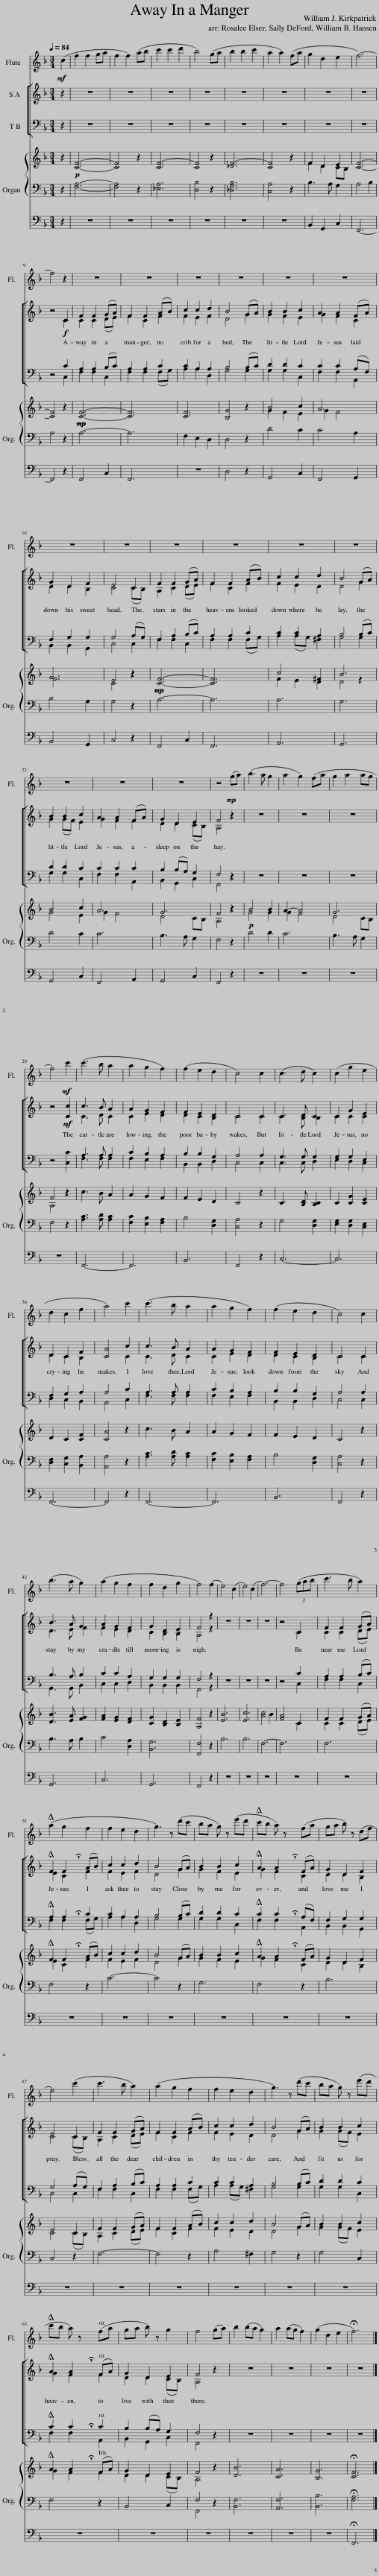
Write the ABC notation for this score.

X:1
%%score 1 [ ( 2 3 ) ( 4 5 ) ] { ( 6 9 ) | ( 7 10 ) | 8 }
L:1/8
Q:1/4=84
M:3/4
I:linebreak $
K:F
V:1 treble
V:2 treble
V:3 treble
V:4 bass
V:5 bass
V:6 treble
V:9 treble
V:7 bass
V:10 bass
V:8 bass
V:1
!mf! (c2 | f2 f2 ga | f2 f2) (ab | c'2 c'2 d'2 | b4) (ga | %5
 b2 b2 c'2 | a2 a2) (fa | g2 d2 e2 | f6-) |$ f4 z2 | %10
 z6 | z6 | z6 | z6 | z6 | %15
 z6 |$ z6 | z6 | z6 | z6 | %20
 z6 | z6 |$ z6 | z6 | z6 | %25
 z4!mp! (ga) | (b3 a g2 | a2 g2) (fa | g2 a2 ag |$ f4)!mf! c'2 | %30
 (c'3 b a2 | a2 g2 f2) | (f2 e2 d2 | c4) c2 | (c3 d c2) | %35
 (c2 g2 e2 |$ d2 c2 f2 | a4) c'2 | (c'3 b a2 | a2 g2 f2) | %40
 (f2 e2 d2 | c4) c2 |$ (b3 a g2) | (a2 g2 f2 | f2 d2 g2 | %45
 f4) (f2 | e4) (c2 | e4) (c2 | f6-) | f4 (3(gab | %50
 c'3 b a2) |$ (!fermata!a2 g2 f2 | f2 e2 d2 | g3) z (d'c' | ba g) z (e'd' | %55
 !fermata!c'b a) z (fa | ga b) z (df |$ e4) (c'2 | c'3 b a2) | (a2 g2 f2 | %60
 f2 e2 d2 | g3) z (d'c' | ba g) z (e'd' |$ !fermata!c'b a) z (fa | ga b) z g2 | %65
 f4 (ga) | b2 (ba g2) | a2 (ag f2) | (g2 d2 e2 | !fermata!f6) |] %70
V:2
 z2 | z6 | z6 | z6 | z6 | %5
 z6 | z6 | z6 | z6 |$ z4!f! C2 | %10
 F2 F2 (GA) | F2 F2 (AB) | c2 c2 d2 | B4 (GA) | B2 B2 c2 | %15
 A2 A2 (FA) |$ G2 D2 F2 | E4 C2 | F2 F2 (GA) | F2 F2 (AB) | %20
 c2 c2 d2 | B4 (GA) |$ B2 B2 c2 | A2 A2 (FA) | G2 D2 E2 | %25
 F4 z2 | z6 | z6 | z6 |$ z4!mf! [Cc]2 | %30
 c3 B A2 | A2 G2 F2 | F2 E2 D2 | C4 C2 | C3 D C2 | %35
 C2 G2 E2 |$ D2 C2 F2 | [CA]4 c2 | c3 B A2 | A2 G2 F2 | %40
 F2 E2 D2 | C4 C2 |$ B3 A G2 | A2 G2 F2 | G2 D2 E2 | %45
 F4 z2 | z6 | z6 | z6 | z4 C2 | %50
 F2 F2 (GA) |$ !fermata!F2 !breath!F2 (AB) | c2 c2 d2 | B4 (GA) | B2 B2 c2 | %55
 !fermata!A2 !breath!A2 (FA) | G2 D2 F2 |$ E4 C2 | F2 F2 (GA) | F2 F2 (AB) | %60
 c2 c2 d2 | B4 (GA) | B2 B2 c2 |$ !fermata!A2 !breath!A2 (FA) | G2 D2 E2 | %65
 F4 z2 | z6 | z6 | z6 | z6 |] %70
V:3
 x2 | x6 | x6 | x6 | x6 | %5
 x6 | x6 | x6 | x6 |$ z4 C2 | %10
 C2 C2 (DE) | F2 C2 F2 | F2 E2 F2 | D4 G2 | G2 F2 E2 | %15
 G2 F2 C2 |$ D2 D2 B,2 | C4 (CB,) | A,2 C2 (DE) | F2 C2 F2 | %20
 F2 E2 D2 | D4 G2 |$ G2 (GF) E2 | G2 F2 F2 | D2 D2 (CB,) | %25
 A,4 z2 | x6 | x6 | x6 |$ z4 x2 | %30
 C3 D C2 | C2 E2 D2 | D2 C2 B,2 | C4 C2 | C3 B, B,2 | %35
 C2 C2 C2 |$ D2 C2 B,2 | x4 C2 | C3 D C2 | C2 E2 D2 | %40
 D2 C2 B,2 | C4 C2 |$ D3 E F2 | F2 E2 D2 | C2 B,2 B,2 | %45
 A,4 z2 | x6 | x6 | x6 | z4 C2 | %50
 C2 C2 (DE) |$ E2 C2 F2 | F2 E2 F2 | D4 G2 | G2 F2 E2 | %55
 G2 F2 C2 | D2 D2 B,2 |$ C4 (CB,) | A,2 C2 (DE) | F2 C2 F2 | %60
 F2 E2 D2 | D4 G2 | G2 (GF) E2 |$ G2 F2 F2 | D2 D2 (CB,) | %65
 A,4 x2 | x6 | x6 | x6 | x6 |] %70
V:4
 z2 | z6 | z6 | z6 | z6 | %5
 z6 | z6 | z6 | z6 |$ z4 C2 | %10
 A,2 A,2 (B,C) | A,2 A,2 C2 | C2 A,2 A,2 | B,4 (B,C) | D2 D2 C2 | %15
 C2 C2 (A,F,) |$ F,2 G,2 G,2 | G,4 (A,G,) | F,2 A,2 (B,C) | A,2 A,2 C2 | %20
 C2 C2 A,2 | B,4 (B,C) |$ D2 D2 C2 | C2 C2 C2 | B,2 (B,A,) G,2 | %25
 F,4 z2 | z6 | z6 | z6 |$ z4 [C,C]2 | %30
 A,3 A, A,2 | C2 B,2 A,2 | B,2 B,2 G,2 | A,4 A,2 | G,3 G, G,2 | %35
 G,2 G,2 E,2 |$ F,2 G,2 A,2 | A,4 C2 | A,3 A, A,2 | C2 B,2 A,2 | %40
 B,2 B,2 G,2 | A,4 A,2 |$ B,3 A, B,2 | C2 C2 A,2 | G,2 G,2 G,2 | %45
 F,4 z2 | z6 | z6 | z6 | z4 C2 | %50
 A,2 A,2 (B,C) |$ !fermata!A,2 !breath!A,2 C2 | C2 A,2 A,2 | B,4 (B,C) | D2 D2 C2 | %55
 !fermata!C2 !breath!C2 (A,F,) | F,2 G,2 G,2 |$ G,4 (A,G,) | F,2 A,2 (B,C) | A,2 A,2 C2 | %60
 C2 C2 A,2 | B,4 (B,C) | D2 D2 C2 |$ !fermata!C2 !breath!C2 C2 | B,2 (B,A,) G,2 | %65
 F,4 z2 | z6 | z6 | z6 | z6 |] %70
V:5
 x2 | x6 | x6 | x6 | x6 | %5
 x6 | x6 | x6 | x6 |$ z4 C,2 | %10
 F,2 F,2 C,2 | F,2 F,2 (F,G,) | A,2 A,2 D,2 | G,4 G,2 | G,2 G,2 C,2 | %15
 F,2 F,2 A,,2 |$ B,,2 B,,2 G,,2 | C,4 C,2 | F,2 F,2 C,2 | F,2 F,2 (F,G,) | %20
 A,2 (A,G,) ^F,2 | G,4 G,2 |$ G,2 G,2 C,2 | F,2 F,2 A,,2 | B,,2 G,,2 C,2 | %25
 F,,4 z2 | x6 | x6 | x6 |$ z4 x2 | %30
 F,3 F, F,2 | F,2 E,2 F,2 | B,,2 B,,2 D,2 | C,4 C,2 | C,3 C, D,2 | %35
 E,2 D,2 C,2 |$ D,2 C,2 B,,2 | A,,4 C,2 | F,3 F, F,2 | F,2 E,2 F,2 | %40
 B,,2 B,,2 D,2 | C,4 C,2 |$ G,,3 G,, B,,2 | C,2 C,2 D,2 | B,,2 B,,2 B,,2 | %45
 F,,4 z2 | x6 | x6 | x6 | z4 C,2 | %50
 F,2 F,2 C,2 |$ F,2 F,2 (F,G,) | A,2 A,2 D,2 | G,4 G,2 | G,2 G,2 C,2 | %55
 F,2 F,2 A,,2 | B,,2 B,,2 G,,2 |$ C,4 C,2 | F,2 F,2 C,2 | F,2 F,2 (F,G,) | %60
 A,2 (A,G,) ^F,2 | G,4 G,2 | G,2 G,2 C,2 |$ F,2 F,2 A,,2 | B,,2 G,,2 C,2 | %65
 F,,4 x2 | x6 | x6 | x6 | x6 |] %70
V:6
 z2 |!p! [CF]6- | [CF]4 z2 | [CF-]6 | [CF]4 z2 | %5
 [_DF-]6 | [CF]4 z2 | F2 D2 E2 | [CF]6- |$ [CF]4 z2 | %10
!mp!!mp! [CF]6- | [CF]6 | [CF]6 | [B,G]4 z2 | B4 c2 | %15
 A6 |$ G6 | E4 z2 |!mp!!mp! [CF]6- | [CF]6 | %20
 c4 ^F2 | B6 |$ B4 c2 | A6 | G6 | %25
 F4 z2 |!p! B4 B2 | A2- A4 | G6 |$ F4 z2 | %30
 c3 B A2 | A2 G2 F2 | F2 E2 D2 | C4 z2 | C3 [B,D] [B,C]2 | %35
 C2 [CG]2 [CE]2 |$ D2 C2 [CF]2 | [CA]4 z2 | c3 B A2 | A2 G2 F2 | %40
 F2 E2 D2 | C4 z2 |$ [DB]3 [EA] [FG]2 | [FA]2 [EG]2 [DF]2 | [CG]2 [B,D]2 [B,E]2 | %45
 [A,F]4 z2 | [EB]6 | [Ec]6 | [Ac]4 B2 | [FA]4 C2 | %50
 F2 F2 (GA) |$ !fermata!F2 !breath!F2 (AB) | c2 c2 d2 | B4 (GA) | B2 B2 c2 | %55
 !fermata!A2 !breath!A2 (FA) | G2 D2 F2 |$ E4 C2 | F2 F2 (GA) | F2 F2 (AB) | %60
 c2 c2 d2 | B4 (GA) | B2 B2 c2 |$ !fermata!A2 !breath!A2 (FA) | G2 D2 E2 | %65
 F4 z2 | [DB]6 | [CA]6 | [B,G]6 | !fermata![CF]6 |] %70
V:7
 z2 | [F,A,]6- | [F,A,]4 z2 | [_E,A,]6 | [D,B,]4 z2 | %5
 [_D,G,B,]6 | [C,A,]4 z2 | B,3 A, G,2 | A,4 B,2 |$ A,4 z2 | %10
 A,6- | A,6 | F,2 E,2 D,2 | D,4 z2 | D4 C2 | %15
 C4 A,2 |$ B,4 G,2 | G,4 z2 | A,6- | A,6 | %20
 A,6 | G,6 |$ D4 C2 | C6 | B,3 A, G,2 | %25
 F,4 z2 | D4 D2 | C6 | B,3 A, G,2 |$ F,4 z2 | %30
 [A,C]3 [A,D] [A,C]2 | [F,C]2 [E,B,]2 [F,A,]2 | B,4 [D,G,]2 | [C,A,]4 z2 | G,4 [D,G,]2 | %35
 [E,G,]2 [D,G,]2 [C,E,]2 |$ [D,F,]2 [C,G,]2 [B,,A,]2 | [A,,A,]4 z2 | [A,C]3 [A,D] [A,C]2 | [F,C]2 [E,B,]2 [F,A,]2 | %40
 B,4 [D,G,]2 | [C,A,]4 z2 |$ B,3 A, B,2 | C4 [D,A,]2 | [B,,G,]6 | %45
 [F,,F,]4 z2 | B,6 | B,6 | F,6- | F,6 | %50
 F,6 |$ F,4 z2 | C6- | C4 z2 | G,6 | %55
 F,4 z2 | B,6 |$ C,4 z2 | F,6- | F,4 z2 | %60
 A,4 ^F,2 | G,4 z2 | G,4 C,2 |$ F,4 z2 | B,,4 C,2 | %65
 F,4 z2 | [B,,F,]6 | [A,,F,]6 | [B,,B,]6 | !fermata![F,A,]6 |] %70
V:8
 z2 | z6 | z6 | z6 | z6 | %5
 z6 | z6 | B,,2 G,,2 C,2 | F,,6- |$ F,,4 z2 | %10
 F,,4 C,2 | F,,6 | z6 | D,4 z2 | G,,4 C,2 | %15
 F,,4 G,,2 |$ B,,4 G,,2 | C,4 z2 | F,,4 C,2 | F,,6 | %20
 A,,6 | G,,6 |$ G,,4 C,2 | F,,4 A,,2 | G,,4 C,2 | %25
 F,,4 z2 | z6 | z6 | z6 |$ z6 | %30
 F,,6- | F,,6 | B,,6 | F,,4 z2 | C,6- | %35
 C,6 |$ F,,6- | F,,4 z2 | F,,6- | F,,6 | %40
 B,,6 | F,,4 z2 |$ G,,6 | C,6 | G,,6 | %45
 F,,4 z2 | z6 | z6 | z6 | z6 | %50
 z6 |$ z6 | z6 | z6 | z6 | %55
 z6 | z6 |$ z6 | z6 | z6 | %60
 z6 | z6 | z6 |$ z6 | z6 | %65
 z6 | z6 | z6 | z6 | !fermata!F,,6 |] %70
V:9
 x2 | x6 | x6 | x6 | x6 | %5
 x6 | x6 | F2 D2 CB, | x6 |$ x6 | %10
 x6 | x6 | x6 | x6 | G2 F2 E2 | %15
 G2 F4 |$ F6 | C4 z2 | x6 | x6 | %20
 F2 E2 D2 | D4 z2 |$ G4 E2 | G2 F4 | D4 CB, | %25
 A,4 z2 | G4 G2 | G2 F4 | D4 CB, |$ A,4 z2 | %30
 x6 | x6 | x6 | x6 | x6 | %35
 x6 |$ x6 | x6 | x6 | x6 | %40
 x6 | x6 |$ x6 | x6 | x6 | %45
 x6 | x6 | x6 | x6 | x4 C2 | %50
 C2 C2 (DE) |$ E2 C2 F2 | F2 E2 F2 | D4 G2 | G2 F2 E2 | %55
 G2 F2 C2 | D2 D2 B,2 |$ C4 (CB,) | A,2 C2 (DE) | F2 C2 F2 | %60
 F2 E2 D2 | D4 G2 | G2 (GF) E2 |$ G2 F2 F2 | D2 D2 (CB,) | %65
 A,4 x2 | x6 | x6 | x6 | x6 |] %70
V:10
 x2 | x6 | x6 | x6 | x6 | %5
 x6 | x6 | x6 | x6 |$ x6 | %10
 x6 | x6 | x6 | x6 | x6 | %15
 x6 |$ x6 | x6 | x6 | x6 | %20
 x6 | x6 |$ x6 | x6 | x6 | %25
 x6 | x6 | x6 | x6 |$ x6 | %30
 x6 | x6 | x6 | x6 | x6 | %35
 x6 |$ x6 | x6 | x6 | x6 | %40
 x6 | x6 |$ x6 | x6 | x6 | %45
 x6 | x6 | x6 | x6 | x6 | %50
 x6 |$ x6 | x6 | x6 | x6 | %55
 x6 | x6 |$ x6 | x6 | x6 | %60
 x6 | x6 | x6 |$ x6 | x6 | %65
 F,,4 x2 | x6 | x6 | x6 | x6 |] %70
